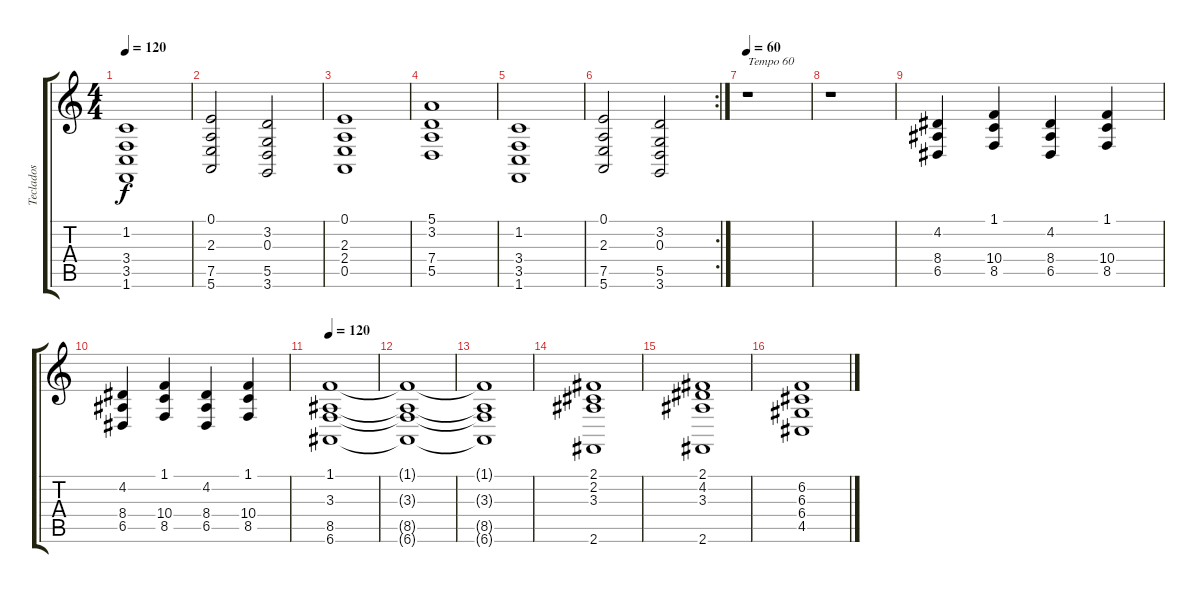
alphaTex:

\track ("Teclados" "Teclados") {instrument stringensemble1}
\staff {score tabs}
\tuning (E4 B3 G3 D3 A2 E2) {hide}
\ts (4 4)
\tempo 120
\clef g2
\ks c
(1.2 3.4 3.5 1.6).1{dy f} |
(0.1 2.3 7.5 5.6).2 (3.2 0.3 5.5 3.6).2 |
(0.1 2.3 2.4 0.5).1 |
(5.1 3.2 7.4 5.5).1 |
(1.2 3.4 3.5 1.6).1 |
\rc 2
(0.1 2.3 7.5 5.6).2 (3.2 0.3 5.5 3.6).2 |
\tempo 60
r.1{txt "Tempo 60"} |
r.1 |
(4.2 8.4 6.5).4{volume 9} (1.1 10.4 8.5).4 (4.2 8.4 6.5).4 (1.1 10.4 8.5).4 |
(4.2 8.4 6.5).4 (1.1 10.4 8.5).4 (4.2 8.4 6.5).4 (1.1 10.4 8.5).4 |
\tempo 120
(1.1 3.3 8.5 6.6).1 |
(1.1{t} 3.3{t} 8.5{t} 6.6{t}).1 |
(1.1{t} 3.3{t} 8.5{t} 6.6{t}).1 |
(2.1 2.2 3.3 2.6).1 |
(2.1 4.2 3.3 2.6).1 |
(6.2 6.3 6.4 4.5).1
